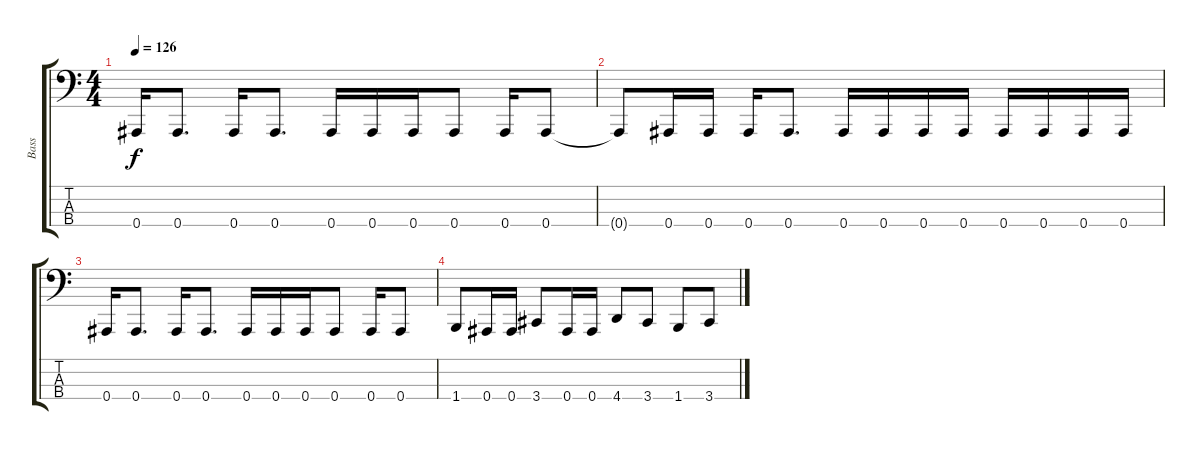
\track ("Bass" "Bass") {instrument electricbasspick}
\staff {score tabs}
\tuning (Eb2 Bb1 F1 Bb0) {hide}
\ts (4 4)
\tempo 126
\clef f4
\ks c
0.4.16{dy f} 0.4.8{d} 0.4.16 0.4.8{d} 0.4.16 0.4.16 0.4.16 0.4.8 0.4.16 0.4.8 |
0.4{t}.8 0.4.16 0.4.16 0.4.16 0.4.8{d} 0.4.16 0.4.16 0.4.16 0.4.16 0.4.16 0.4.16 0.4.16 0.4.16 |
0.4.16 0.4.8{d} 0.4.16 0.4.8{d} 0.4.16 0.4.16 0.4.16 0.4.8 0.4.16 0.4.8 |
1.4.8 0.4.16 0.4.16 3.4.8 0.4.16 0.4.16 4.4.8 3.4.8 1.4.8 3.4.8
